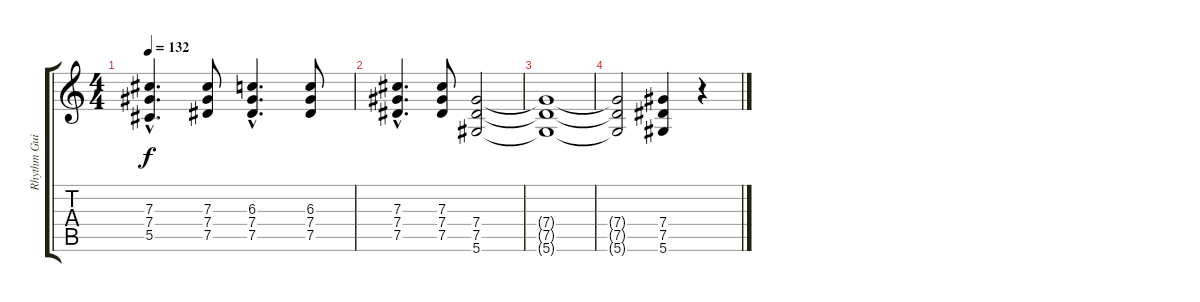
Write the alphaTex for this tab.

\track ("Rhythm Guitar" "Rhythm Gui") {instrument acousticguitarsteel}
\staff {score tabs}
\tuning (Eb4 Bb3 Gb3 Db3 Ab2 Eb2) {hide}
\ts (4 4)
\tempo 132
\clef g2
\ks c
(7.3{hac} 7.4{hac} 5.5{hac}).4{d dy f} (7.3 7.4 7.5).8 (6.3{hac} 7.4{hac} 7.5{hac}).4{d} (6.3 7.4 7.5).8 |
(7.3{hac} 7.4{hac} 7.5{hac}).4{d} (7.3 7.4 7.5).8 (7.4 7.5 5.6).2 |
(7.4{t} 7.5{t} 5.6{t}).1 |
(7.4{t} 7.5{t} 5.6{t}).2 (7.4 7.5 5.6).4 r.4
